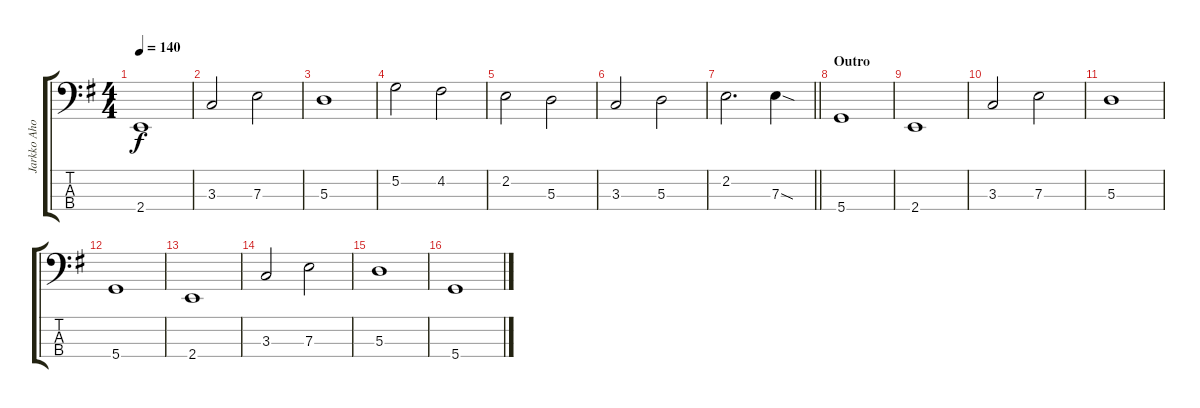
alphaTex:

\track ("Jarkko Ahola" "Jarkko Aho") {instrument electricbassfinger}
\staff {score tabs}
\tuning (G2 D2 A1 D1) {hide}
\ts (4 4)
\tempo 140
\clef f4
\ks eminor
2.4.1{dy f} |
3.3.2 7.3.2 |
5.3.1 |
5.2.2 4.2.2 |
2.2.2 5.3.2 |
3.3.2 5.3.2 |
\barLineRight lightlight
2.2.2{d} 7.3{sod}.4 |
\section ("" "Outro")
5.4.1 |
2.4.1 |
3.3.2 7.3.2 |
5.3.1 |
5.4.1 |
2.4.1 |
3.3.2 7.3.2 |
5.3.1 |
5.4.1
